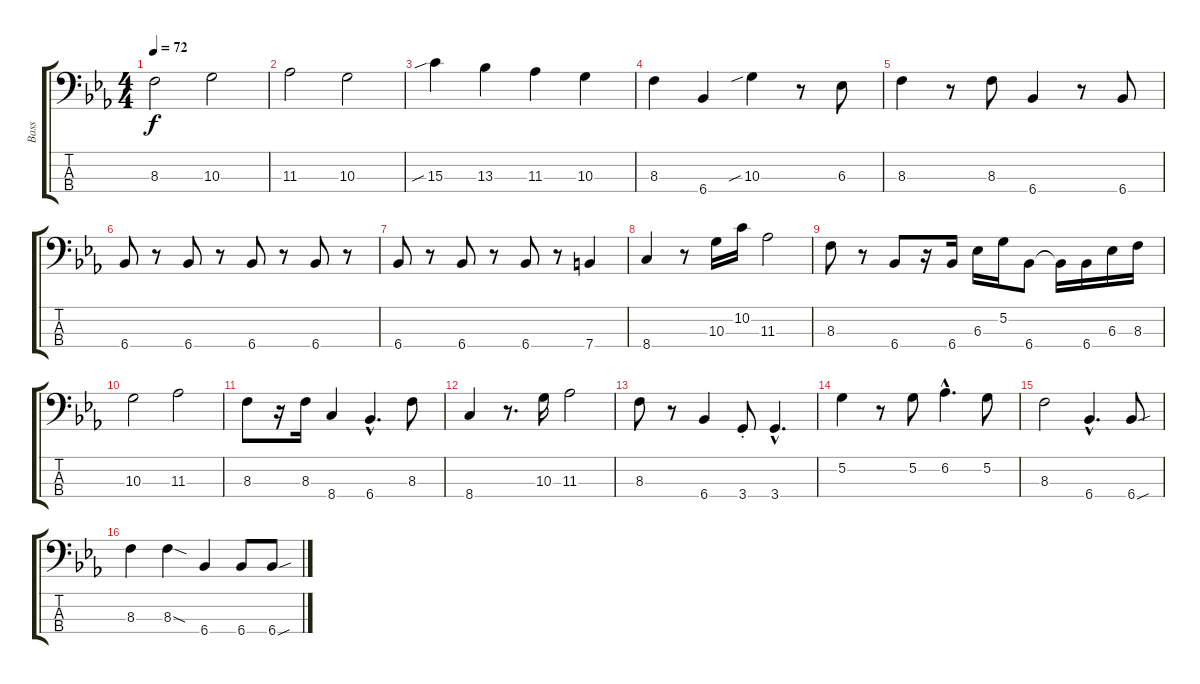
\track ("Bass" "Bass") {instrument electricbassfinger}
\staff {score tabs}
\tuning (G2 D2 A1 E1) {hide}
\ts (4 4)
\tempo 72
\clef f4
\ks eb
8.3.2{dy f} 10.3.2 |
11.3.2 10.3.2 |
15.3{sib}.4 13.3.4 11.3.4 10.3.4 |
8.3.4 6.4.4 10.3{sib}.4 r.8 6.3.8 |
8.3.4 r.8 8.3.8 6.4.4 r.8 6.4.8 |
6.4.8 r.8 6.4.8 r.8 6.4.8 r.8 6.4.8 r.8 |
6.4.8 r.8 6.4.8 r.8 6.4.8 r.8 7.4.4 |
8.4.4 r.8 10.3.16 10.2.16 11.3.2 |
8.3.8 r.8 6.4.8 r.16 6.4.16 6.3.16 5.2.16 6.4.8 6.4{t}.16 6.4.16 6.3.16 8.3.16 |
10.3.2 11.3.2 |
8.3.8 r.16 8.3.16 8.4.4 6.4{hac}.4{d} 8.3.8 |
8.4.4 r.8{d} 10.3.16 11.3.2 |
8.3.8 r.8 6.4.4 3.4{st}.8 3.4{hac}.4{d} |
5.2.4 r.8 5.2.8 6.2{hac}.4{d} 5.2.8 |
8.3.2 6.4{hac}.4{d} 6.4{sou}.8 |
8.3.4 8.3{sod}.4 6.4.4 6.4.8 6.4{sou}.8
